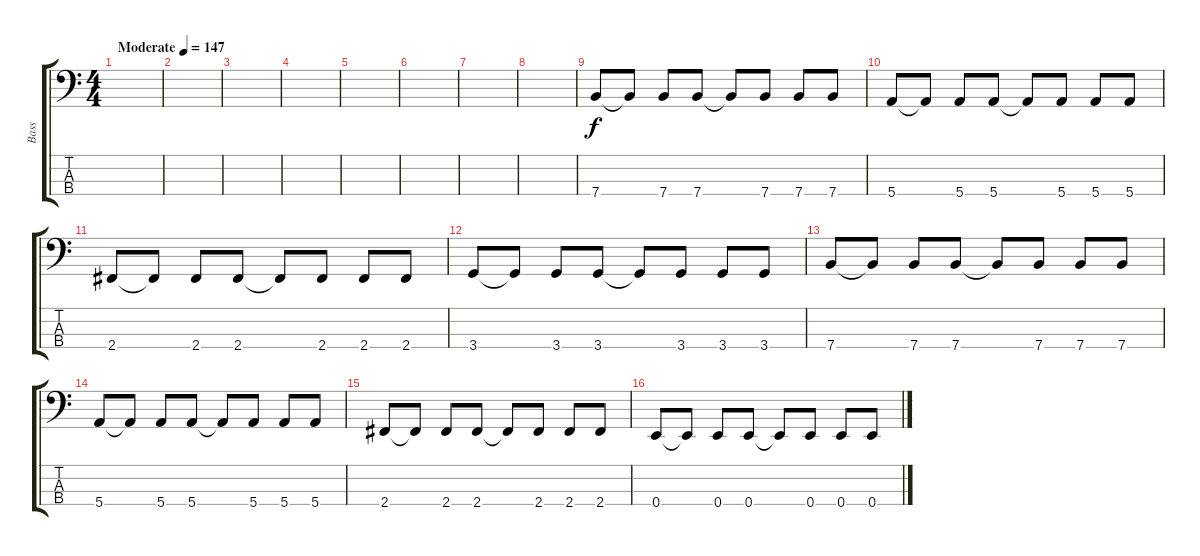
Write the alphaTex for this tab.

\track ("Bass" "Bass") {instrument electricbasspick}
\staff {score tabs}
\tuning (G2 D2 A1 E1) {hide}
\ts (4 4)
\tempo (147 "Moderate")
\clef f4
\ks c
|
|
|
|
|
|
|
|
7.4.8 7.4{t}.8 7.4.8 7.4.8 7.4{t}.8 7.4.8 7.4.8 7.4.8 |
5.4.8 5.4{t}.8 5.4.8 5.4.8 5.4{t}.8 5.4.8 5.4.8 5.4.8 |
2.4.8 2.4{t}.8 2.4.8 2.4.8 2.4{t}.8 2.4.8 2.4.8 2.4.8 |
3.4.8 3.4{t}.8 3.4.8 3.4.8 3.4{t}.8 3.4.8 3.4.8 3.4.8 |
7.4.8 7.4{t}.8 7.4.8 7.4.8 7.4{t}.8 7.4.8 7.4.8 7.4.8 |
5.4.8 5.4{t}.8 5.4.8 5.4.8 5.4{t}.8 5.4.8 5.4.8 5.4.8 |
2.4.8 2.4{t}.8 2.4.8 2.4.8 2.4{t}.8 2.4.8 2.4.8 2.4.8 |
0.4.8 0.4{t}.8 0.4.8 0.4.8 0.4{t}.8 0.4.8 0.4.8 0.4.8
